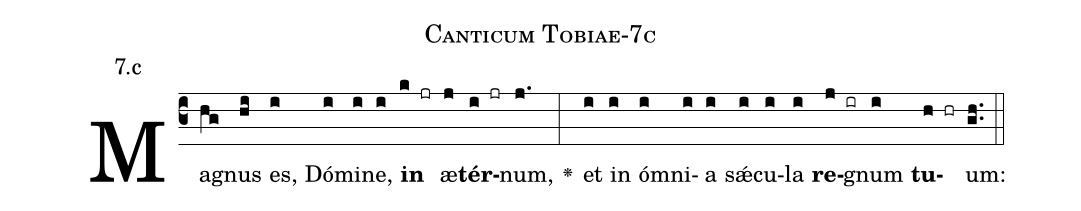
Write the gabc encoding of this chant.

name: Canticum Tobiae-7c;
annotation: 7.c;
%%
(c3)Ma(hg)gnus(hi) es,(i) Dó(i)mi(i)ne,(i) <b>in</b>(k jr) æ(j)<b>tér</b>(i jr)num,(j.) <v>\greheightstar</v>(:) et(i) in(i) óm(i)ni(i)a(i) sǽ(i)cu(i)la(i) <b>re</b>(j ir)gnum(i) <b>tu</b>(h hr)um:(gh..) (::)


%E(i) u(i) o(j) u(i) a(h) e.(gh..) (::)
